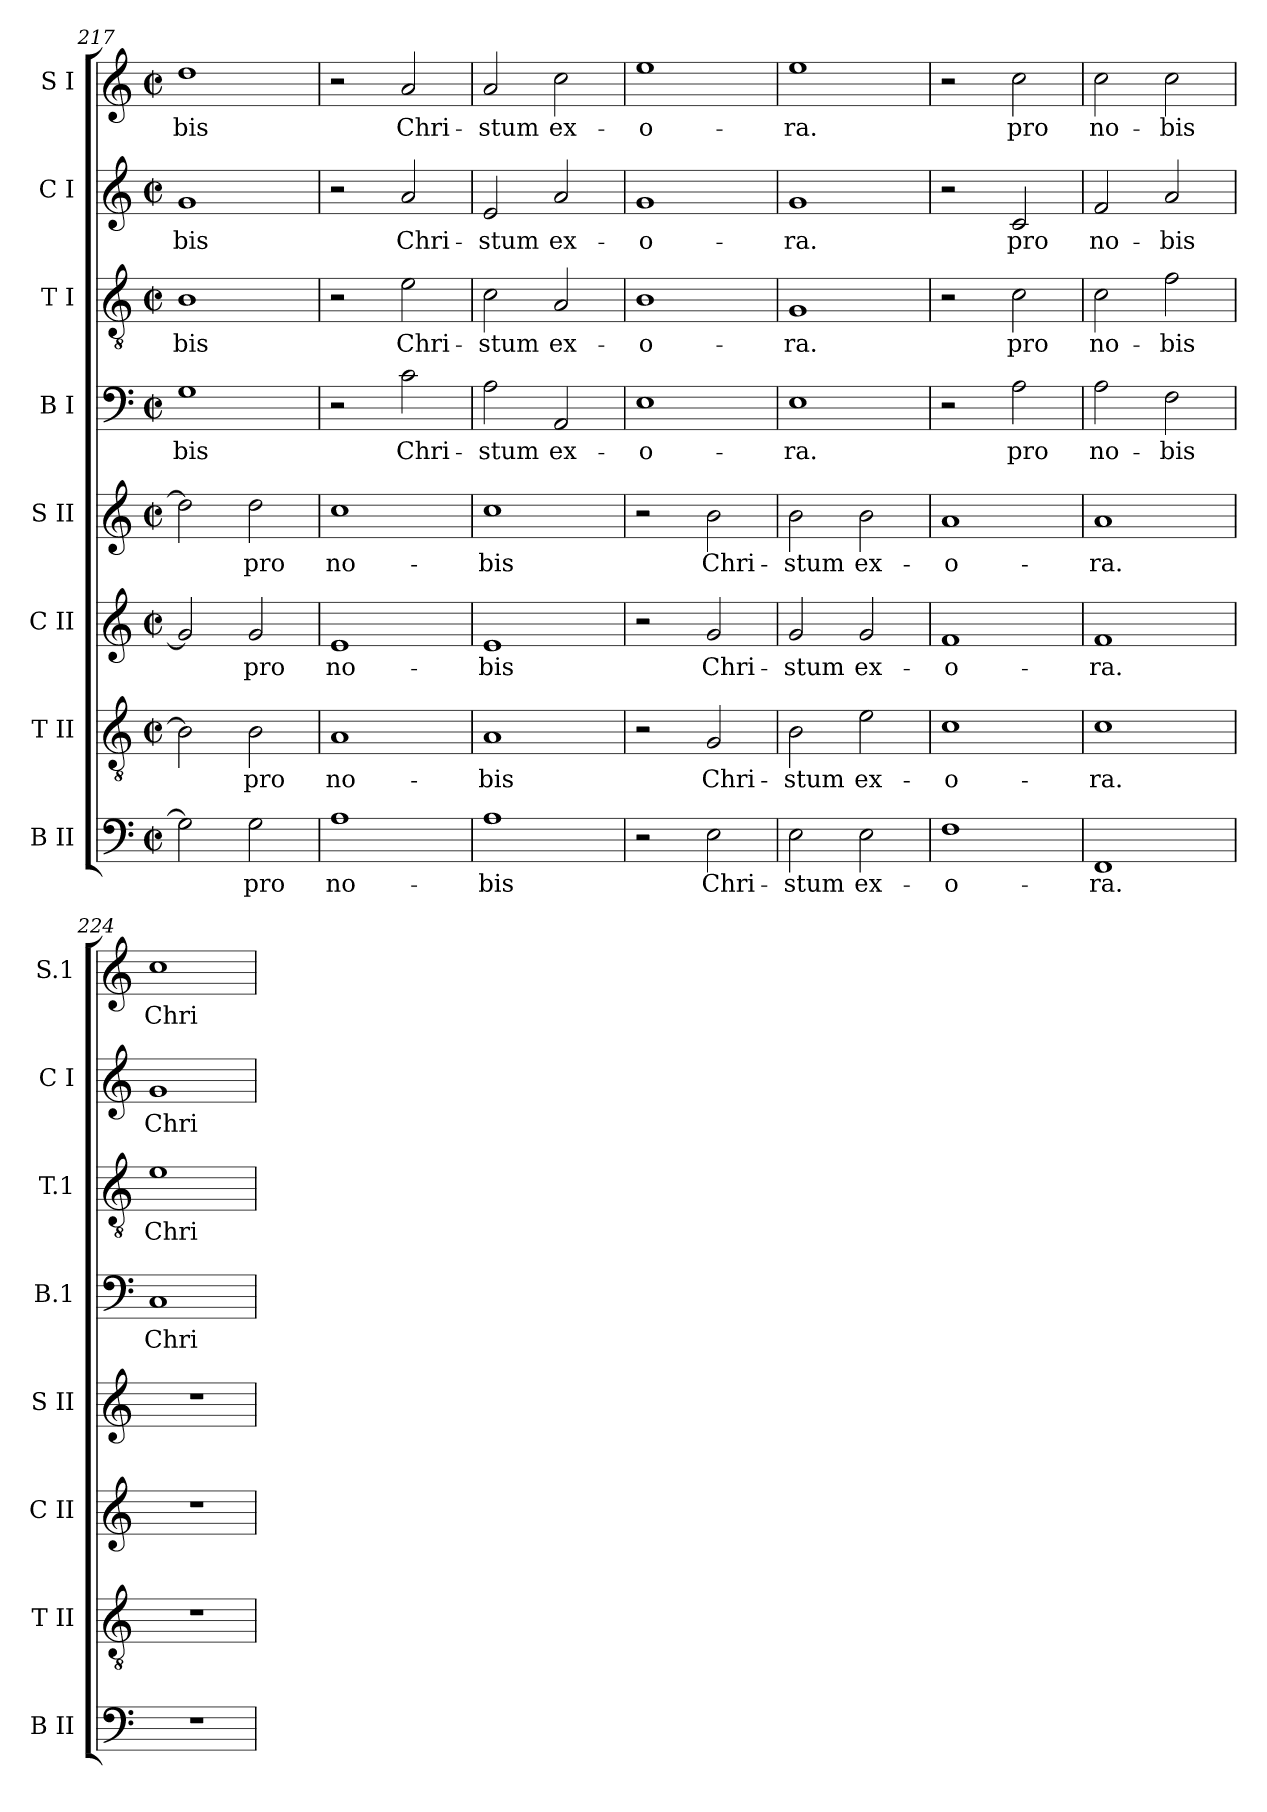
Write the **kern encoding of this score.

**kern	**text	**kern	**text	**kern	**text	**kern	**text	**kern	**text	**kern	**text	**kern	**text	**kern	**text
*part8	*part8	*part7	*part7	*part6	*part6	*part5	*part5	*part4	*part4	*part3	*part3	*part2	*part2	*part1	*part1
*staff8	*staff8	*staff7	*staff7	*staff6	*staff6	*staff5	*staff5	*staff4	*staff4	*staff3	*staff3	*staff2	*staff2	*staff1	*staff1
*I"B II	*	*I"T II	*	*I"C II	*	*I"S II	*	*I"B I	*	*I"T I	*	*I"C I	*	*I"S I	*
*I'B II	*	*I'T II	*	*I'C II	*	*I'S II	*	*I'B.1	*	*I'T.1	*	*I'C I	*	*I'S.1	*
*clefF4	*	*clefGv2	*	*clefG2	*	*clefG2	*	*clefF4	*	*clefGv2	*	*clefG2	*	*clefG2	*
*k[]	*	*k[]	*	*k[]	*	*k[]	*	*k[]	*	*k[]	*	*k[]	*	*k[]	*
*C:	*	*C:	*	*C:	*	*C:	*	*C:	*	*C:	*	*C:	*	*C:	*
*M2/2	*	*M2/2	*	*M2/2	*	*M2/2	*	*M2/2	*	*M2/2	*	*M2/2	*	*M2/2	*
*met(c|)	*	*met(c|)	*	*met(c|)	*	*met(c|)	*	*met(c|)	*	*met(c|)	*	*met(c|)	*	*met(c|)	*
=217	=217	=217	=217	=217	=217	=217	=217	=217	=217	=217	=217	=217	=217	=217	=217
!	!	!	!	!	!	!	!	!	!LO:LY:b	!	!LO:LY:b	!	!LO:LY:b	!	!LO:LY:b
2G\]	.	2B\]	.	2g/]	.	2dd\]	.	1G	-bis	1B	-bis	1g	-bis	1dd	-bis
!	!LO:LY:b	!	!LO:LY:b	!	!LO:LY:b	!	!LO:LY:b	!	!	!	!	!	!	!	!
2G\	pro	2B\	pro	2g/	pro	2dd\	pro	.	.	.	.	.	.	.	.
=218	=218	=218	=218	=218	=218	=218	=218	=218	=218	=218	=218	=218	=218	=218	=218
!	!LO:LY:b	!	!LO:LY:b	!	!LO:LY:b	!	!LO:LY:b	!	!	!	!	!	!	!	!
1A	no-	1A	no-	1e	no-	1cc	no-	2r	.	2r	.	2r	.	2r	.
!	!	!	!	!	!	!	!	!	!LO:LY:b	!	!LO:LY:b	!	!LO:LY:b	!	!LO:LY:b
.	.	.	.	.	.	.	.	2c\	Chri-	2e\	Chri-	2a/	Chri-	2a/	Chri-
=219	=219	=219	=219	=219	=219	=219	=219	=219	=219	=219	=219	=219	=219	=219	=219
!	!LO:LY:b	!	!LO:LY:b	!	!LO:LY:b	!	!LO:LY:b	!	!LO:LY:b	!	!LO:LY:b	!	!LO:LY:b	!	!LO:LY:b
1A	-bis	1A	-bis	1e	-bis	1cc	-bis	2A\	-stum	2c\	-stum	2e/	-stum	2a/	-stum
!	!	!	!	!	!	!	!	!	!LO:LY:b	!	!LO:LY:b	!	!LO:LY:b	!	!LO:LY:b
.	.	.	.	.	.	.	.	2AA/	ex-	2A/	ex-	2a/	ex-	2cc\	ex-
=220	=220	=220	=220	=220	=220	=220	=220	=220	=220	=220	=220	=220	=220	=220	=220
!	!	!	!	!	!	!	!	!	!LO:LY:b	!	!LO:LY:b	!	!LO:LY:b	!	!LO:LY:b
2r	.	2r	.	2r	.	2r	.	1E	-o-	1B	-o-	1g	-o-	1ee	-o-
!	!LO:LY:b	!	!LO:LY:b	!	!LO:LY:b	!	!LO:LY:b	!	!	!	!	!	!	!	!
2E\	Chri-	2G/	Chri-	2g/	Chri-	2b\	Chri-	.	.	.	.	.	.	.	.
!!LO:LB:g=z
=221	=221	=221	=221	=221	=221	=221	=221	=221	=221	=221	=221	=221	=221	=221	=221
!	!LO:LY:b	!	!LO:LY:b	!	!LO:LY:b	!	!LO:LY:b	!	!LO:LY:b	!	!LO:LY:b	!	!LO:LY:b	!	!LO:LY:b
2E\	-stum	2B\	-stum	2g/	-stum	2b\	-stum	1E	-ra.	1G	-ra.	1g	-ra.	1ee	-ra.
!	!LO:LY:b	!	!LO:LY:b	!	!LO:LY:b	!	!LO:LY:b	!	!	!	!	!	!	!	!
2E\	ex-	2e\	ex-	2g/	ex-	2b\	ex-	.	.	.	.	.	.	.	.
=222	=222	=222	=222	=222	=222	=222	=222	=222	=222	=222	=222	=222	=222	=222	=222
!	!LO:LY:b	!	!LO:LY:b	!	!LO:LY:b	!	!LO:LY:b	!	!	!	!	!	!	!	!
1F	-o-	1c	-o-	1f	-o-	1a	-o-	2r	.	2r	.	2r	.	2r	.
!	!	!	!	!	!	!	!	!	!LO:LY:b	!	!LO:LY:b	!	!LO:LY:b	!	!LO:LY:b
.	.	.	.	.	.	.	.	2A\	pro	2c\	pro	2c/	pro	2cc\	pro
=223	=223	=223	=223	=223	=223	=223	=223	=223	=223	=223	=223	=223	=223	=223	=223
!	!LO:LY:b	!	!LO:LY:b	!	!LO:LY:b	!	!LO:LY:b	!	!LO:LY:b	!	!LO:LY:b	!	!LO:LY:b	!	!LO:LY:b
1FF	-ra.	1c	-ra.	1f	-ra.	1a	-ra.	2A\	no-	2c\	no-	2f/	no-	2cc\	no-
!	!	!	!	!	!	!	!	!	!LO:LY:b	!	!LO:LY:b	!	!LO:LY:b	!	!LO:LY:b
.	.	.	.	.	.	.	.	2F\	-bis	2f\	-bis	2a/	-bis	2cc\	-bis
=224	=224	=224	=224	=224	=224	=224	=224	=224	=224	=224	=224	=224	=224	=224	=224
!	!	!	!	!	!	!	!	!	!LO:LY:b	!	!LO:LY:b	!	!LO:LY:b	!	!LO:LY:b
1r	.	1r	.	1r	.	1r	.	1C	Chri-	1e	Chri-	1g	Chri-	1cc	Chri-
=	=	=	=	=	=	=	=	=	=	=	=	=	=	=	=
*-	*-	*-	*-	*-	*-	*-	*-	*-	*-	*-	*-	*-	*-	*-	*-
